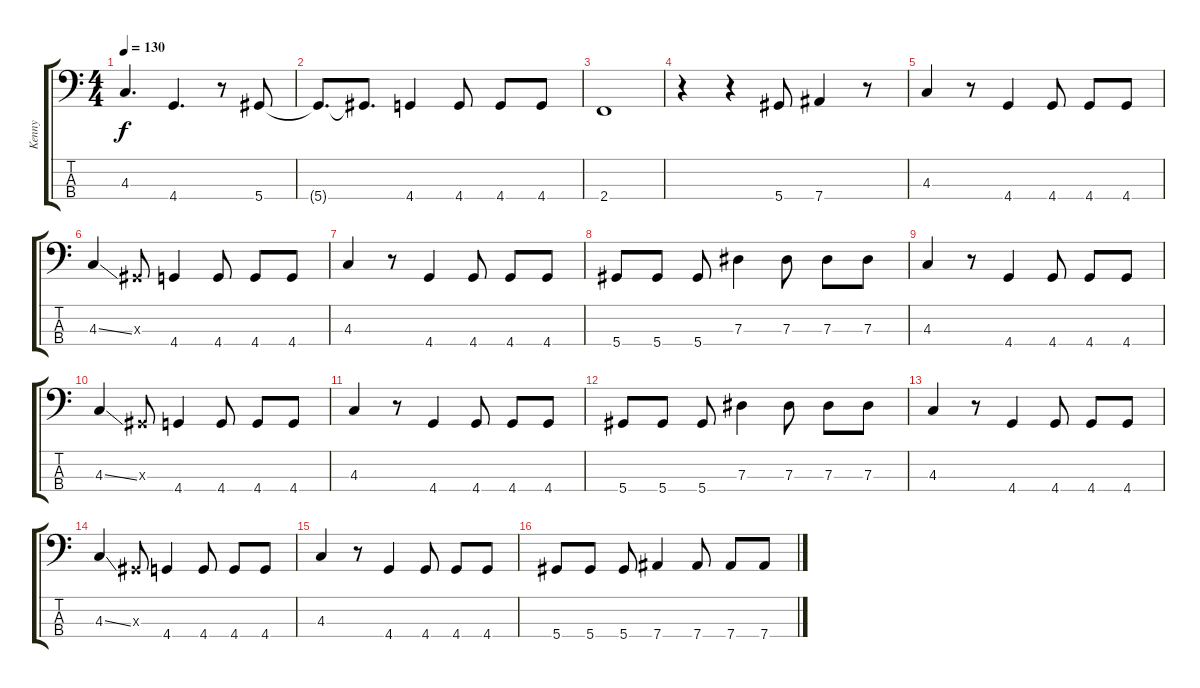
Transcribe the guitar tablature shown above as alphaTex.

\track ("Kenny" "Kenny") {instrument electricbasspick}
\staff {score tabs}
\tuning (Gb2 Db2 Ab1 Eb1) {hide}
\ts (4 4)
\tempo 130
\clef f4
\ks c
4.3.4{d dy f} 4.4.4{d} r.8 5.4.8 |
5.4{t}.8{d} 5.4{t}.8{d} 4.4.4 4.4.8 4.4.8 4.4.8 |
2.4.1 |
r.4 r.4 5.4.8 7.4.4 r.8 |
4.3.4 r.8 4.4.4 4.4.8 4.4.8 4.4.8 |
4.3{ss}.4 0.3{x}.8 4.4.4 4.4.8 4.4.8 4.4.8 |
4.3.4 r.8 4.4.4 4.4.8 4.4.8 4.4.8 |
5.4.8 5.4.8 5.4.8 7.3.4 7.3.8 7.3.8 7.3.8 |
4.3.4 r.8 4.4.4 4.4.8 4.4.8 4.4.8 |
4.3{ss}.4 0.3{x}.8 4.4.4 4.4.8 4.4.8 4.4.8 |
4.3.4 r.8 4.4.4 4.4.8 4.4.8 4.4.8 |
5.4.8 5.4.8 5.4.8 7.3.4 7.3.8 7.3.8 7.3.8 |
4.3.4 r.8 4.4.4 4.4.8 4.4.8 4.4.8 |
4.3{ss}.4 0.3{x}.8 4.4.4 4.4.8 4.4.8 4.4.8 |
4.3.4 r.8 4.4.4 4.4.8 4.4.8 4.4.8 |
5.4.8 5.4.8 5.4.8 7.4.4 7.4.8 7.4.8 7.4.8
